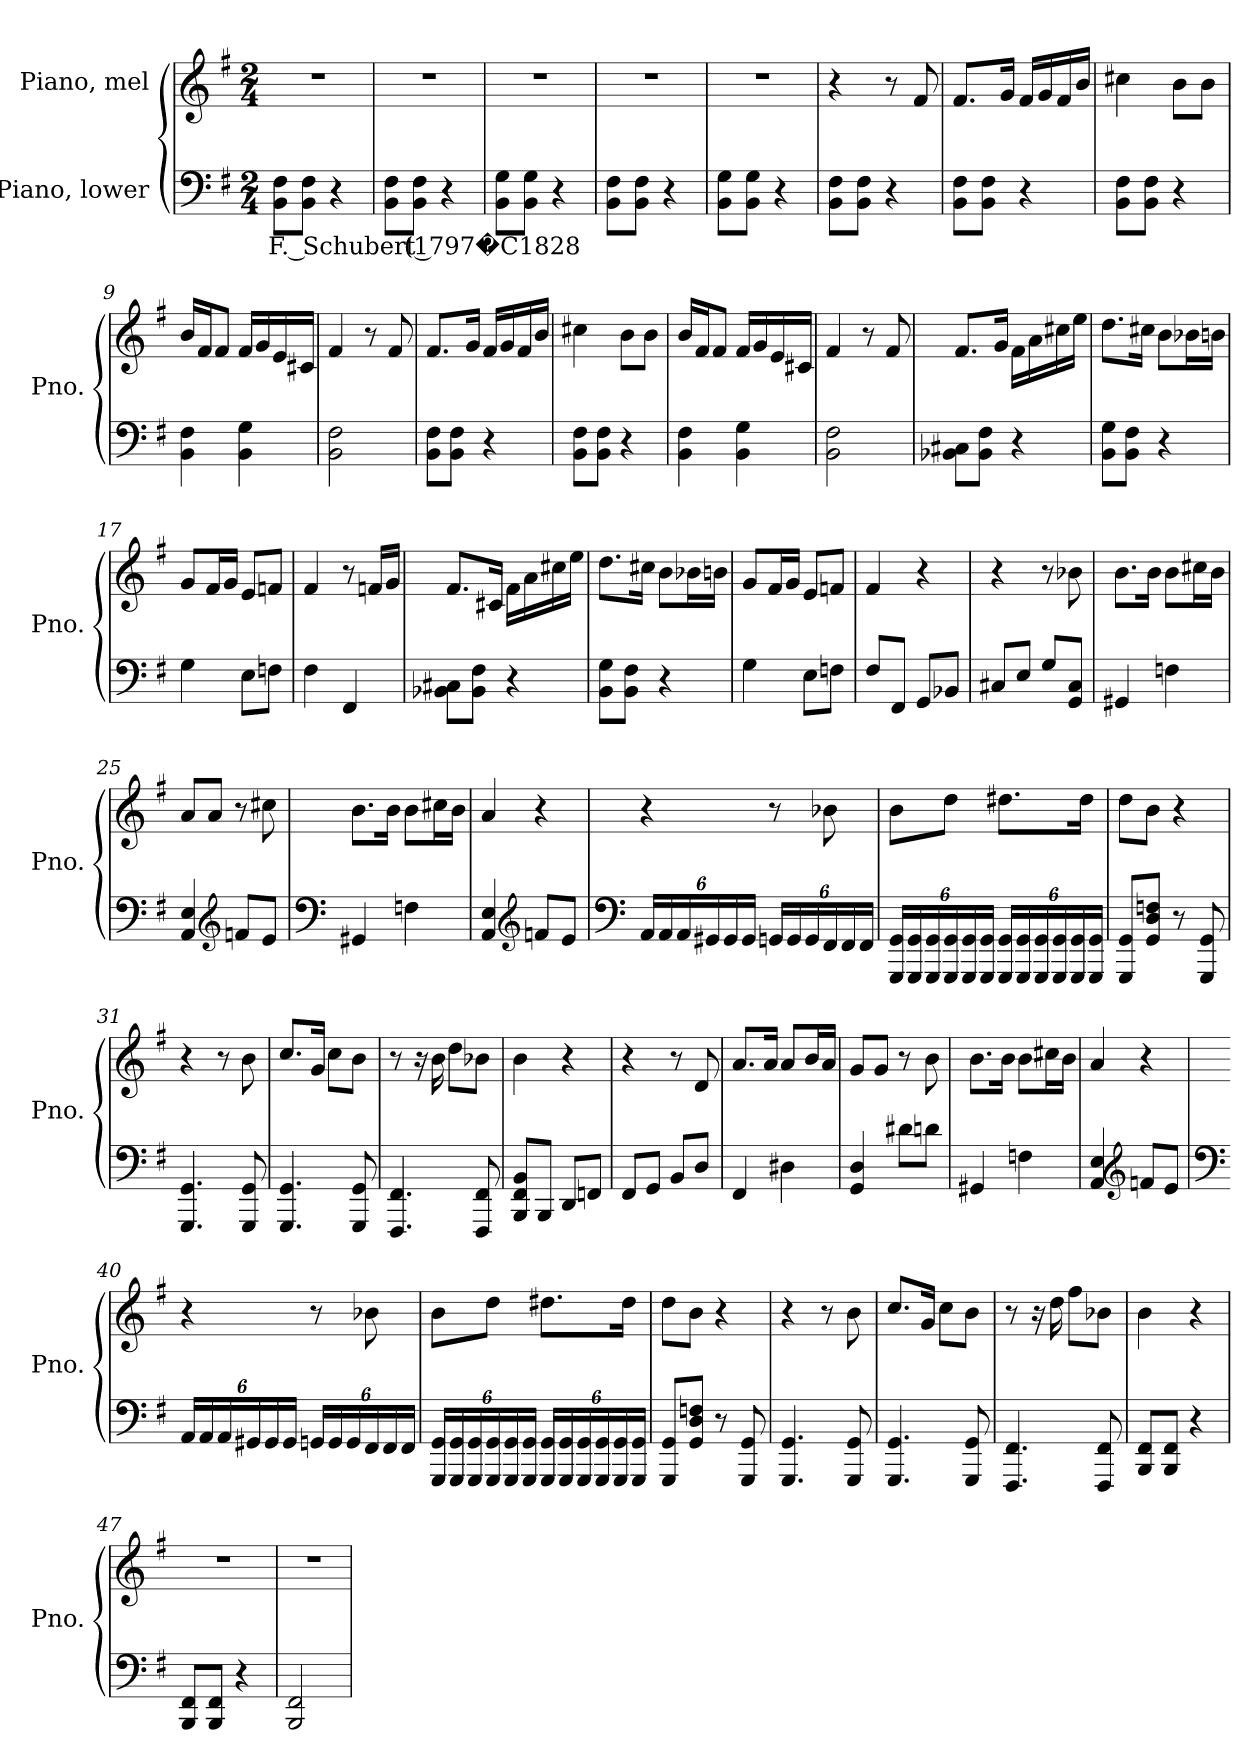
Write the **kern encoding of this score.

**kern	**text	**kern
*part2	*part2	*part1
*staff2	*staff2	*staff1
*I"Piano, lower	*	*I"Piano, mel
*I'Pno.	*	*I'Pno.
*clefF4	*	*clefG2
*k[f#]	*	*k[f#]
*M2/4	*	*M2/4
*MM60	*	*MM60
=1	=1	=1
!	!LO:LY:b	!
8BB\ 8F#\L	F. Schubert (1797�C1828	2r
8BB\ 8F#\J	.	.
4r	.	.
=2	=2	=2
8BB\ 8F#\L	.	2r
8BB\ 8F#\J	.	.
4r	.	.
=3	=3	=3
8BB\ 8G\L	.	2r
8BB\ 8G\J	.	.
4r	.	.
=4	=4	=4
8BB\ 8F#\L	.	2r
8BB\ 8F#\J	.	.
4r	.	.
=5	=5	=5
8BB\ 8G\L	.	2r
8BB\ 8G\J	.	.
4r	.	.
=6	=6	=6
8BB\ 8F#\L	.	4r
8BB\ 8F#\J	.	.
4r	.	8r
.	.	8f#/
!!LO:LB:g=z
=7	=7	=7
8BB\ 8F#\L	.	8.f#/L
8BB\ 8F#\J	.	.
.	.	16g/Jk
4r	.	16f#/LL
.	.	16g/
.	.	16f#/
.	.	16b/JJ
=8	=8	=8
8BB\ 8F#\L	.	4cc#X\
8BB\ 8F#\J	.	.
4r	.	8b\L
.	.	8b\J
=9	=9	=9
4BB\ 4F#\	.	16b/LL
.	.	16f#/J
.	.	8f#/J
4BB\ 4G\	.	16f#/LL
.	.	16g/
.	.	16e/
.	.	16c#X/JJ
=10	=10	=10
2BB\ 2F#\	.	4f#/
.	.	8r
.	.	8f#/
=11	=11	=11
8BB\ 8F#\L	.	8.f#/L
8BB\ 8F#\J	.	.
.	.	16g/Jk
4r	.	16f#/LL
.	.	16g/
.	.	16f#/
.	.	16b/JJ
=12	=12	=12
8BB\ 8F#\L	.	4cc#X\
8BB\ 8F#\J	.	.
4r	.	8b\L
.	.	8b\J
!!LO:LB:g=z
=13	=13	=13
4BB\ 4F#\	.	16b/LL
.	.	16f#/J
.	.	8f#/J
4BB\ 4G\	.	16f#/LL
.	.	16g/
.	.	16e/
.	.	16c#X/JJ
=14	=14	=14
2BB\ 2F#\	.	4f#/
.	.	8r
.	.	8f#/
=15	=15	=15
8BB-X\ 8C#X\L	.	8.f#/L
8BB-\ 8F#\J	.	.
.	.	16g/Jk
4r	.	16f#\LL
.	.	16a\
.	.	16cc#X\
.	.	16ee\JJ
=16	=16	=16
8BB\ 8G\L	.	8.dd\L
8BB\ 8F#\J	.	.
.	.	16cc#X\Jk
4r	.	8b\L
.	.	16b-X\L
.	.	16bn\JJ
=17	=17	=17
4G\	.	8g/L
.	.	16f#/L
.	.	16g/JJ
8E\L	.	8e/L
8Fn\J	.	8fn/J
=18	=18	=18
4F#\	.	4f#/
4FF#/	.	8r
.	.	16fn/LL
.	.	16g/JJ
!!LO:LB:g=z
=19	=19	=19
8BB-X\ 8C#X\L	.	8.f#/L
8BB-\ 8F#\J	.	.
.	.	16c#X/Jk
4r	.	16f#\LL
.	.	16a\
.	.	16cc#X\
.	.	16ee\JJ
=20	=20	=20
8BB\ 8G\L	.	8.dd\L
8BB\ 8F#\J	.	.
.	.	16cc#X\Jk
4r	.	8b\L
.	.	16b-X\L
.	.	16bn\JJ
=21	=21	=21
4G\	.	8g/L
.	.	16f#/L
.	.	16g/JJ
8E\L	.	8e/L
8Fn\J	.	8fn/J
=22	=22	=22
8F#/L	.	4f#/
8FF#/J	.	.
8GG/L	.	4r
8BB-X/J	.	.
=23	=23	=23
8C#X/L	.	4r
8E/J	.	.
8G/L	.	8r
8GG/ 8C#/J	.	8b-X\
!!LO:LB:g=z
=24	=24	=24
4GG#X/	.	8.b\L
.	.	16b\Jk
4Fn\	.	8b\L
.	.	16cc#X\L
.	.	16b\JJ
=25	=25	=25
4AA/ 4E/	.	8a/L
.	.	8a/J
*clefG2	*	*
8fn/L	.	8r
8e/J	.	8cc#X\
=26	=26	=26
*clefF4	*	*
4GG#X/	.	8.b\L
.	.	16b\Jk
4Fn\	.	8b\L
.	.	16cc#X\L
.	.	16b\JJ
=27	=27	=27
4AA/ 4E/	.	4a/
*clefG2	*	*
8fn/L	.	4r
8e/J	.	.
!!LO:LB:g=z
=28	=28	=28
*clefF4	*	*
*Xbrackettup	*	*
24AA/LL	.	4r
24AA/	.	.
24AA/	.	.
24GG#X/	.	.
24GG#/	.	.
24GG#/JJ	.	.
24GGn/LL	.	8r
24GG/	.	.
24GG/	.	.
24FF#/	.	8b-X\
24FF#/	.	.
24FF#/JJ	.	.
=29	=29	=29
24GGG/ 24GG/LL	.	8b\L
24GGG/ 24GG/	.	.
24GGG/ 24GG/	.	.
24GGG/ 24GG/	.	8dd\J
24GGG/ 24GG/	.	.
24GGG/ 24GG/JJ	.	.
24GGG/ 24GG/LL	.	8.dd#X\L
24GGG/ 24GG/	.	.
24GGG/ 24GG/	.	.
24GGG/ 24GG/	.	.
24GGG/ 24GG/	.	.
.	.	16dd#\Jk
24GGG/ 24GG/JJ	.	.
=30	=30	=30
8GGG/ 8GG/L	.	8dd\L
8GG/ 8D/ 8Fn/J	.	8b\J
8r	.	4r
8GGG/ 8GG/	.	.
=31	=31	=31
4.GGG/ 4.GG/	.	4r
.	.	8r
8GGG/ 8GG/	.	8b\
!!LO:PB:g=z
=32	=32	=32
4.GGG/ 4.GG/	.	8.cc/L
.	.	16g/Jk
.	.	8cc\L
8GGG/ 8GG/	.	8b\J
=33	=33	=33
4.FFF#/ 4.FF#/	.	8r
.	.	16r
.	.	16b\
.	.	8dd\L
8FFF#/ 8FF#/	.	8b-X\J
=34	=34	=34
8BBB/ 8FF#/ 8BB/L	.	4b\
8BBB/J	.	.
8DD/L	.	4r
8FFn/J	.	.
=35	=35	=35
8FF#/L	.	4r
8GG/J	.	.
8BB/L	.	8r
8D/J	.	8d/
=36	=36	=36
4FF#/	.	8.a/L
.	.	16a/Jk
4D#X\	.	8a/L
.	.	16b/L
.	.	16a/JJ
=37	=37	=37
4GG/ 4D/	.	8g/L
.	.	8g/J
8d#X\L	.	8r
8dn\J	.	8b\
!!LO:LB:g=z
=38	=38	=38
4GG#X/	.	8.b\L
.	.	16b\Jk
4Fn\	.	8b\L
.	.	16cc#X\L
.	.	16b\JJ
=39	=39	=39
4AA/ 4E/	.	4a/
*clefG2	*	*
8fn/L	.	4r
8e/J	.	.
=40	=40	=40
*clefF4	*	*
24AA/LL	.	4r
24AA/	.	.
24AA/	.	.
24GG#X/	.	.
24GG#/	.	.
24GG#/JJ	.	.
24GGn/LL	.	8r
24GG/	.	.
24GG/	.	.
24FF#/	.	8b-X\
24FF#/	.	.
24FF#/JJ	.	.
!!LO:LB:g=z
=41	=41	=41
24GGG/ 24GG/LL	.	8b\L
24GGG/ 24GG/	.	.
24GGG/ 24GG/	.	.
24GGG/ 24GG/	.	8dd\J
24GGG/ 24GG/	.	.
24GGG/ 24GG/JJ	.	.
24GGG/ 24GG/LL	.	8.dd#X\L
24GGG/ 24GG/	.	.
24GGG/ 24GG/	.	.
24GGG/ 24GG/	.	.
24GGG/ 24GG/	.	.
.	.	16dd#\Jk
24GGG/ 24GG/JJ	.	.
=42	=42	=42
8GGG/ 8GG/L	.	8dd\L
8GG/ 8D/ 8Fn/J	.	8b\J
8r	.	4r
8GGG/ 8GG/	.	.
=43	=43	=43
4.GGG/ 4.GG/	.	4r
.	.	8r
8GGG/ 8GG/	.	8b\
=44	=44	=44
4.GGG/ 4.GG/	.	8.cc/L
.	.	16g/Jk
.	.	8cc\L
8GGG/ 8GG/	.	8b\J
=45	=45	=45
4.FFF#/ 4.FF#/	.	8r
.	.	16r
.	.	16dd\
.	.	8ff#\L
8FFF#/ 8FF#/	.	8b-X\J
=46	=46	=46
8BBB/ 8FF#/L	.	4b\
8BBB/ 8FF#/J	.	.
4r	.	4r
!!LO:LB:g=z
=47	=47	=47
8BBB/ 8FF#/L	.	2r
8BBB/ 8FF#/J	.	.
4r	.	.
=48	=48	=48
2BBB/ 2FF#/	.	2r
=	=	=
*-	*-	*-
